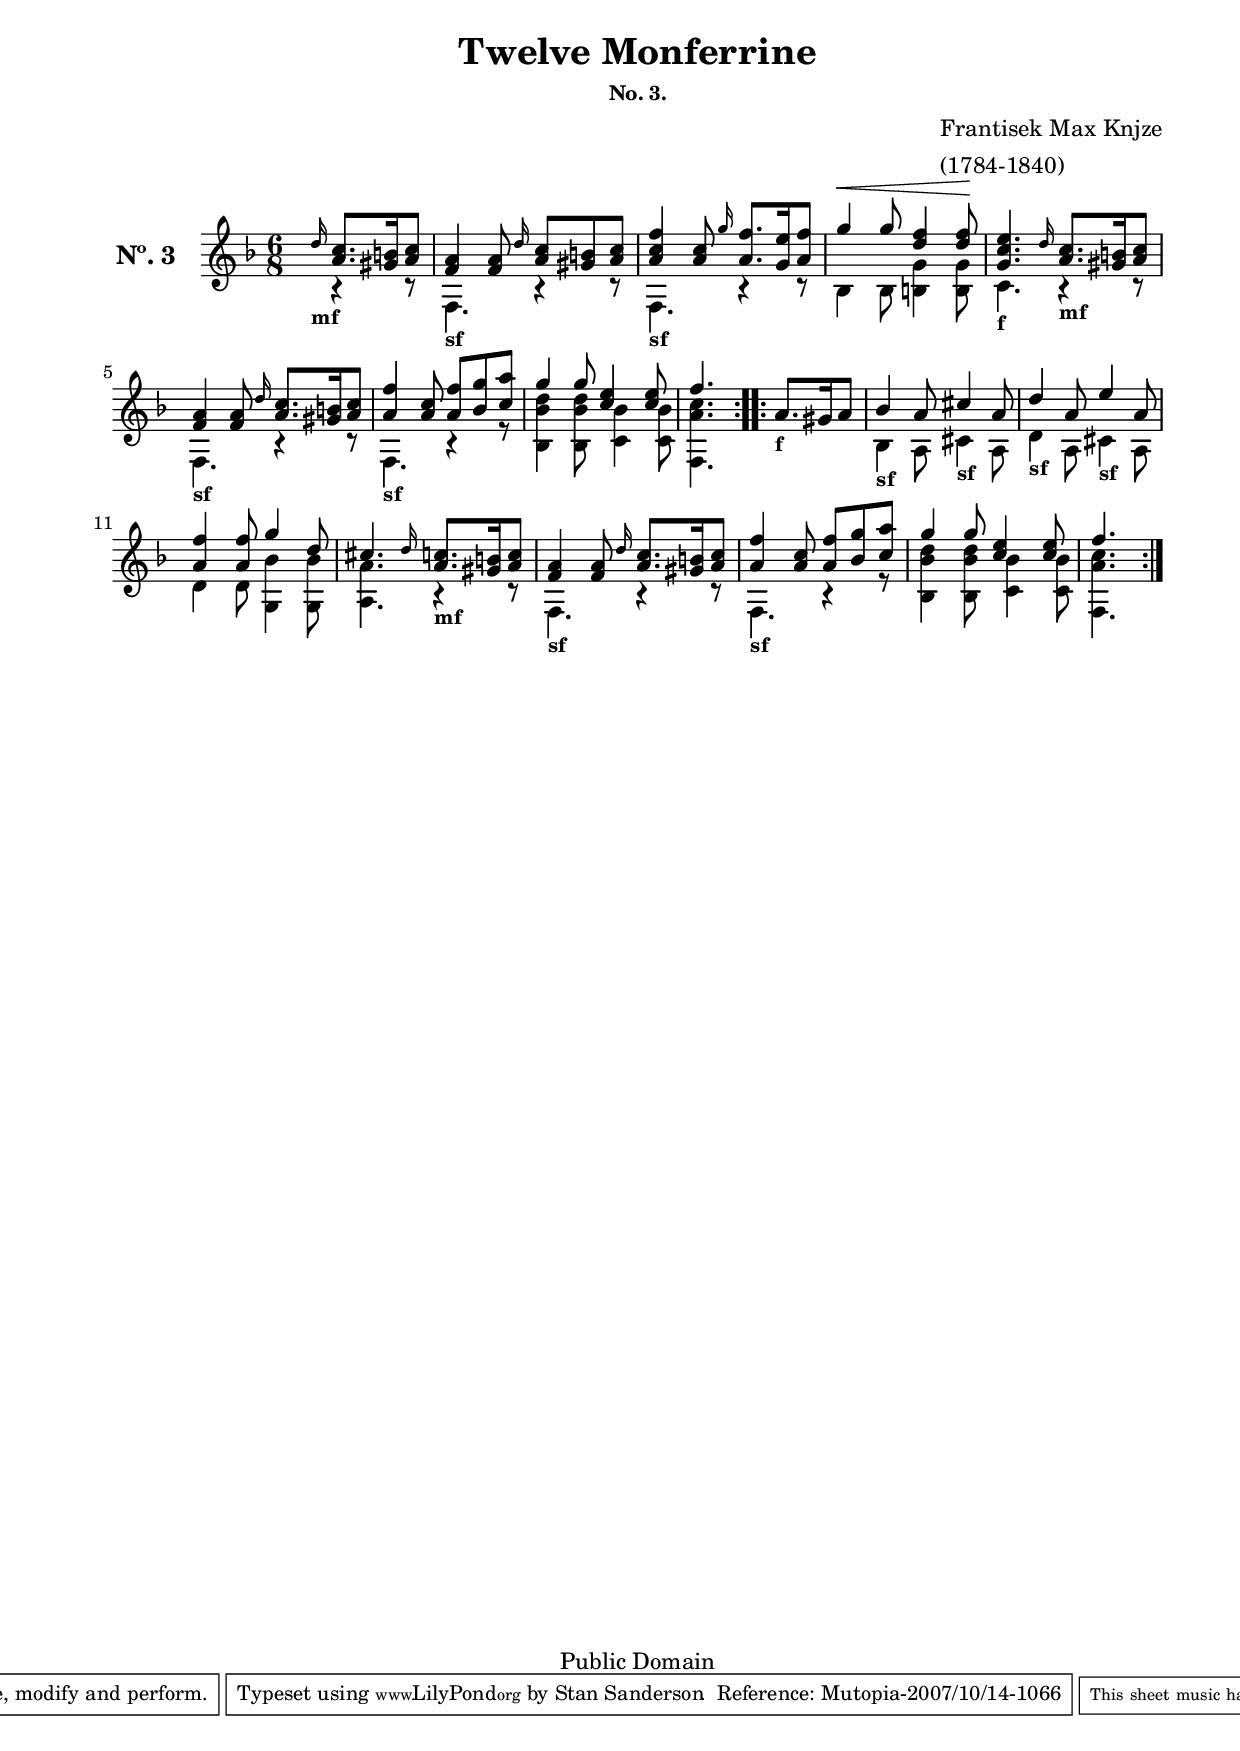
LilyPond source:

% Created on Mon Sep 24 2007
\version "2.11.33"
%#(set-global-staff-size 17)
\include "english.ly"
 
\paper {
	%#(set-paper-size "a4")
	%#(set-paper-size "letter")
	left-margin = 0.75 \in
	line-width = 7.0 \in
	between-system-padding = #2.0
	between-system-space = #2.0
	ragged-last-bottom = ##f
	ragged-bottom = ##t
}


\header {
	title = "Twelve Monferrine"
	subsubtitle = "No. 3."
	composer = \markup {
		\column {"Frantisek Max Knjze" "(1784-1840)"}
			}
% MUTOPIA
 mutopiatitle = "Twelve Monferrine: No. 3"
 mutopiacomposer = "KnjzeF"
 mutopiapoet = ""
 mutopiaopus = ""
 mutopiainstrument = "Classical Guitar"
 date = "unk"
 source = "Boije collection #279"
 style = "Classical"
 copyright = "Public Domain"
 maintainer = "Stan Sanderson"
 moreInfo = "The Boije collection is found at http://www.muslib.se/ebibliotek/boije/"
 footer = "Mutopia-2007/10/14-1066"
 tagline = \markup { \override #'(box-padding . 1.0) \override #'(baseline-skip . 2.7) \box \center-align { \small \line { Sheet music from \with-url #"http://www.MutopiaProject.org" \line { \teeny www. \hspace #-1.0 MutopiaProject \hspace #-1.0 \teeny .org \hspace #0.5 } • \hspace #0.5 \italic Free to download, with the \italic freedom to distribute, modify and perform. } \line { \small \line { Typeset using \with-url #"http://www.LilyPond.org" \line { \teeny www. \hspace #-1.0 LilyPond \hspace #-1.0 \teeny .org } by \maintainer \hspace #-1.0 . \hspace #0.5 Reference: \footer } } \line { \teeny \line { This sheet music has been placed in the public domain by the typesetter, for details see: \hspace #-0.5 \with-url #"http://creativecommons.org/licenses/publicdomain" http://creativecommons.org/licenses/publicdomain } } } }
}

%% Source
%% Boije collection # 279
%% http://www.muslib.se/ebibliotek/boije/
%%
%% Praga presso Marco Berra.
%% Fra. Max Knjze (also spelled Kniže) was born
%% 7 Sep 1784 in Dralielcice, near Beroun, Bohmen. 
%% He died 23 Jul 1840 in Prague, Czechoslovakia.
%% He was a guitarist, composer and conductor.
%%



%%%% shortcuts
%  fingering orientations
	sfol = \set fingeringOrientations = #'(left)
	sfor = \set fingeringOrientations = #'(right)
	sfod = \set fingeringOrientations = #'(down)
	sfou = \set fingeringOrientations = #'(up)

%  string number orientations
	ssnol =  \set stringNumberOrientations = #'(left)  %(down right up)
	ssnou =  \set stringNumberOrientations = #'(up)
	ssnod =  \set stringNumberOrientations = #'(down)
	ssnor =  \set stringNumberOrientations = #'(right)

%  position indicators
	II = \markup {\smaller "II"}
	IIa = \markup {\smaller \hspace #2.0 \bold "CII"}
	III = \markup {\smaller  "III"}
	IV = \markup {\smaller  "IV"}
	V = \markup {\smaller  "V"}
	VII = \markup {\smaller  "VII"}
	VIII = \markup {\smaller  "VIII"}
%% (alternates A)
	loc = \markup{\smaller"loco."}
	bpos = \markup{\smaller"2 pos:"}
	cpos = \markup{\smaller"3 pos:"}
	dpos = \markup{\smaller"4 pos:"}
	epos = \markup{\smaller"5 pos:"}
	gpos = \markup{\smaller"7 pos:"}
	ipos = \markup{\smaller"9 pos:"}
	eposd = \markup{\smaller\column{"5 pos:" "dol:"}}
	
%% dynamics per original
mF = \markup { \smaller \bold "mf"}
F = \markup { \smaller \bold "f"}
sF = \markup { \smaller \bold "sf"} 

% miscellaneous and reminders
	harm = \once \override NoteHead #'style = #'harmonic 
	octavado = \markup { \smaller \italic "arm. 12" }
	octavados= \markup {\smaller\italic\column {"arm." "12" }}
	%\mark \markup {\smaller \smaller \musicglyph #"scripts.segno"}
	%\markup {\smaller \vcenter "to" \hspace #0.7 \smaller \vcenter \musicglyph #"scripts.coda"}
	% \arpeggioUp \arpeggio
	%segn = \markup { \smaller \vcenter "to" \hspace #0.7 \vcenter \smaller \musicglyph #"scripts.segno" }

%% End shortcuts




upper = {
	\set Staff.instrumentName=\markup{\larger\bold "Nº. 3  "}
	\relative c''{
%% Note: vertically align volta brackets-  #5 is default
%%		\override Staff.VoltaBracket #'minimum-space = #5.5

	\repeat volta 2 {
		\partial 8*4	
		s8 \grace {d16_\mF} <c a>8.[ <b gs>16 <c a>8 ]|
		<a f>4 <a f>8 \grace {\stemUp d16} <c a>8 <b gs> <c a> |
		<f c a>4 <c a>8 \grace {g'16} <f a,>8. <e g,>16 <f a,>8 |
		g4^\< g8 <f d>4 <f d>8\! |
		<e c g>4. \grace {d16} <c a>8. <b gs>16 <c a>8 |
		<a f>4 <a f>8 \grace {d16} <c a>8. <b gs>16 <c a>8 |
		<f a,>4 <c a>8 <f a,>8 <g bf,> <a c,> |
		g4 g8 <e c>4 <e c>8 |
		f4. 
		
		}
	\repeat volta 2 {
		\partial 8*3
		a,8._\F gs16 a8 |
		bf4 a8 cs4 a8 |
		d4 a8 e'4 a,8 |
		<f' a,>4 <f a,>8 g4 d8 |
		cs4. \grace {d16} <c a>8. <b gs>16 <c a>8 |
		<a f>4 <a f>8 \grace {d16} <c a>8. <b gs>16 <c a>8 |
		<f a,>4 <c a>8 <f a,> <g bf,> <a c,> |
		g4 g8 <e c>4 <e c>8 |
		f4.
		
		}
	
		
	}
}		

middle = {
	\relative c'' {
		\override Staff.NoteCollision 
		#'merge-differently-headed = ##t
%% middle voice can interfere... use the following
%		\override Stem #'length-fraction = #0.4
	\repeat volta 2 {
		\partial 8*4
		s8 \grace s16 
		\stemDown s8*3 |
		s2.*5 |
		\grace s8 s2.
		\grace s8 s2.
		s4.
		}
	\repeat volta 2 {
		\partial 8*3
		s4.
		s2.*3
	}
	}
}

lower = {
	\relative c' { 
		\override Staff.NoteCollision 
		#'merge-differently-headed = ##t
	\repeat volta 2 {
		\partial 8*4
		s8 \grace {s16} r4 r8 | \stemDown
		f,4._\sF \grace {s16} r4 r8 |
		f4._\sF \grace {s16} r4 r8 |
		bf4 bf8 <g' b,>4 <g b,>8 |
		c,4._\F \grace {s16} r4_\mF r8 |
		f,4._\sF \grace {s16} r4 r8 |
		f4._\sF r4 r8 |
		<d'' bf bf,>4 <d bf bf,>8 <bf c,>4 <bf c,>8 |
		<c a f,>4. 
		
		
		}
	\repeat volta 2 {
		\partial 8*3
		s4. |
		bf,4_\sF a8 cs4_\sF a8 |
		d4_\sF a8 cs4_\sF a8 |
		d4 d8 <bf' g,>4 <bf g,>8 |
		<a a,>4. \grace {s16} r4_\mF r8 |
		f,4._\sF \grace {s16} r4 r8 |
		f4._\sF r4 r8 |
		<d'' bf bf,>4 <d bf bf,>8 <bf c,>4 <bf c,>8 |
		<c a f,>4.

	}
	}
}	

staffClassicalGuitarC = \new Staff 

%%%  this moves the fingering closer to the note than default
		\with { 
			\override Fingering #'padding = #0.2 
		}
			{
			\time 6/8
			\key f \major
%			\tempo 4 = 72
%			\set Staff.instrumentName=\markup{\smaller\column{"Classical" "Guitar."}}
			\set Staff.midiInstrument="acoustic guitar (nylon)"
		%	\transposition c,
	<<
		\override Staff.NoteCollision 
		#'merge-differently-headed = ##t
			\new Voice = A { \voiceOne  \upper }
%			\new Voice = B { \voiceTwo  \middle }
			\new Voice = C { \voiceFour  \lower }
	>>
%		\bar "|."  %% End the piece if no repeat at end
}

\score { 
	\staffClassicalGuitarC
	}

		
\layout  {
		 \context { \Voice
%%% provides thicker glissando and moves closer to notes
			 \override Glissando #'thickness = #3
			 \override Glissando #'gap = #0.05

%%% adjust fingering size, distance from note
			\override Fingering #'font-size = #-6
			\override Fingering #'padding = #0.3
		 	}
	\context { \Score
			\override MetronomeMark #'extra-offset = #'(-9 . 0)
			\override MetronomeMark #'padding = #'3
			}
		
}		

\score {
	\unfoldRepeats
	\staffClassicalGuitarC
	  \midi {
	    \context {
	      \Score
      tempoWholesPerMinute = #(ly:make-moment 120 4)
      }
    }
}
